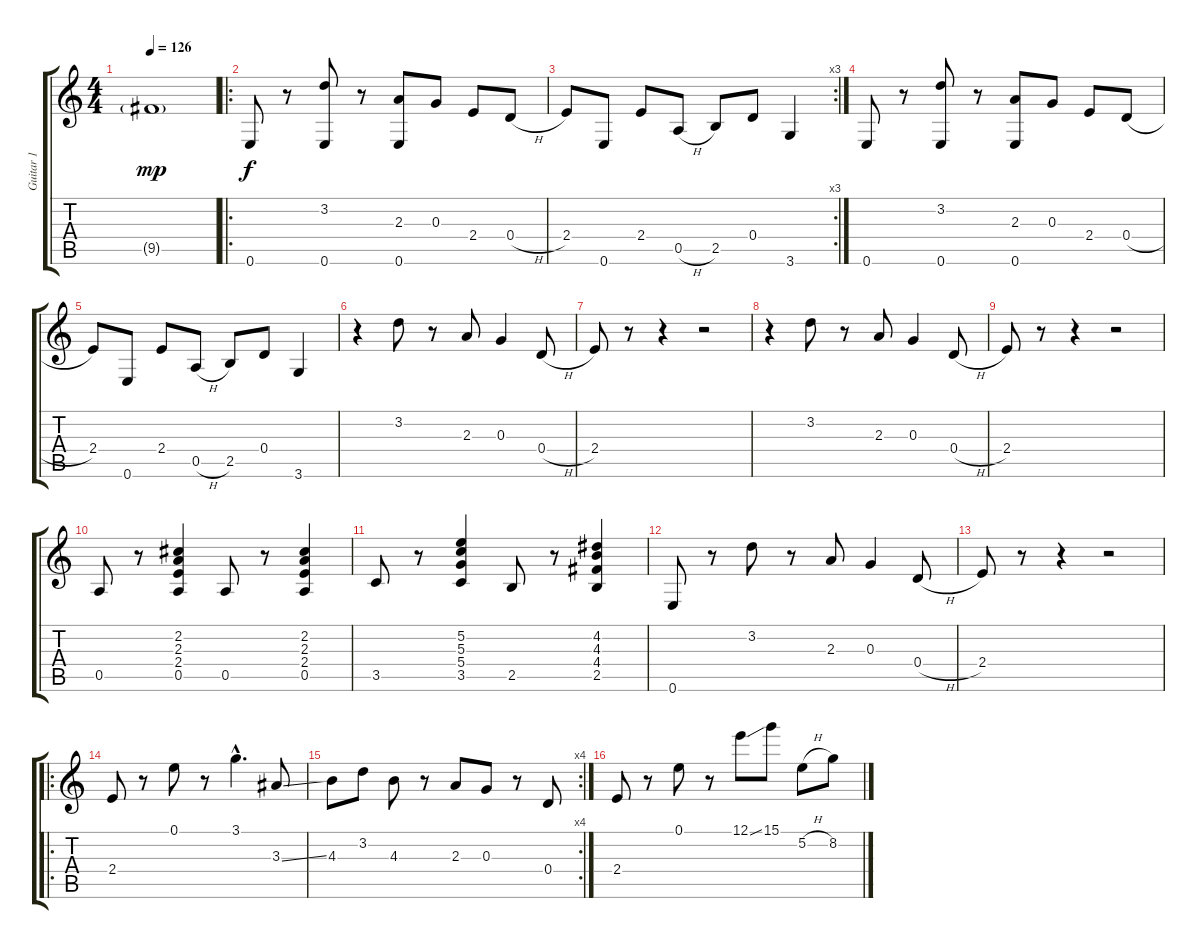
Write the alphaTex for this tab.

\track ("Guitar 1" "Guitar 1") {instrument electricguitarclean}
\staff {score tabs}
\tuning (E4 B3 G3 D3 A2 E2) {hide}
\ts (4 4)
\tempo 126
\clef g2
\ks c
9.5{g}.1{dy mp} |
\ro
0.6.8{dy f} r.8 (3.2 0.6).8 r.8 (2.3 0.6).8 0.3.8 2.4.8 0.4{h}.8 |
\rc 3
2.4.8 0.6.8 2.4.8 0.5{h}.8 2.5.8 0.4.8 3.6.4 |
0.6.8 r.8 (3.2 0.6).8 r.8 (2.3 0.6).8 0.3.8 2.4.8 0.4{h}.8 |
2.4.8 0.6.8 2.4.8 0.5{h}.8 2.5.8 0.4.8 3.6.4 |
r.4 3.2.8 r.8 2.3.8 0.3.4 0.4{h}.8 |
2.4.8 r.8 r.4 r.2 |
r.4 3.2.8 r.8 2.3.8 0.3.4 0.4{h}.8 |
2.4.8 r.8 r.4 r.2 |
0.5.8 r.8 (2.2 2.3 2.4 0.5).4 0.5.8 r.8 (2.2 2.3 2.4 0.5).4 |
3.5.8 r.8 (5.2 5.3 5.4 3.5).4 2.5.8 r.8 (4.2 4.3 4.4 2.5).4 |
0.6.8 r.8 3.2.8 r.8 2.3.8 0.3.4 0.4{h}.8 |
2.4.8 r.8 r.4 r.2 |
\ro
2.4.8 r.8 0.1.8 r.8 3.1{hac}.4{d} 3.3{ss}.8 |
\rc 4
4.3.8 3.2.8 4.3.8 r.8 2.3.8 0.3.8 r.8 0.4.8 |
2.4.8 r.8 0.1.8 r.8 12.1{ss}.8 15.1.8 5.2{h}.8 8.2.8
